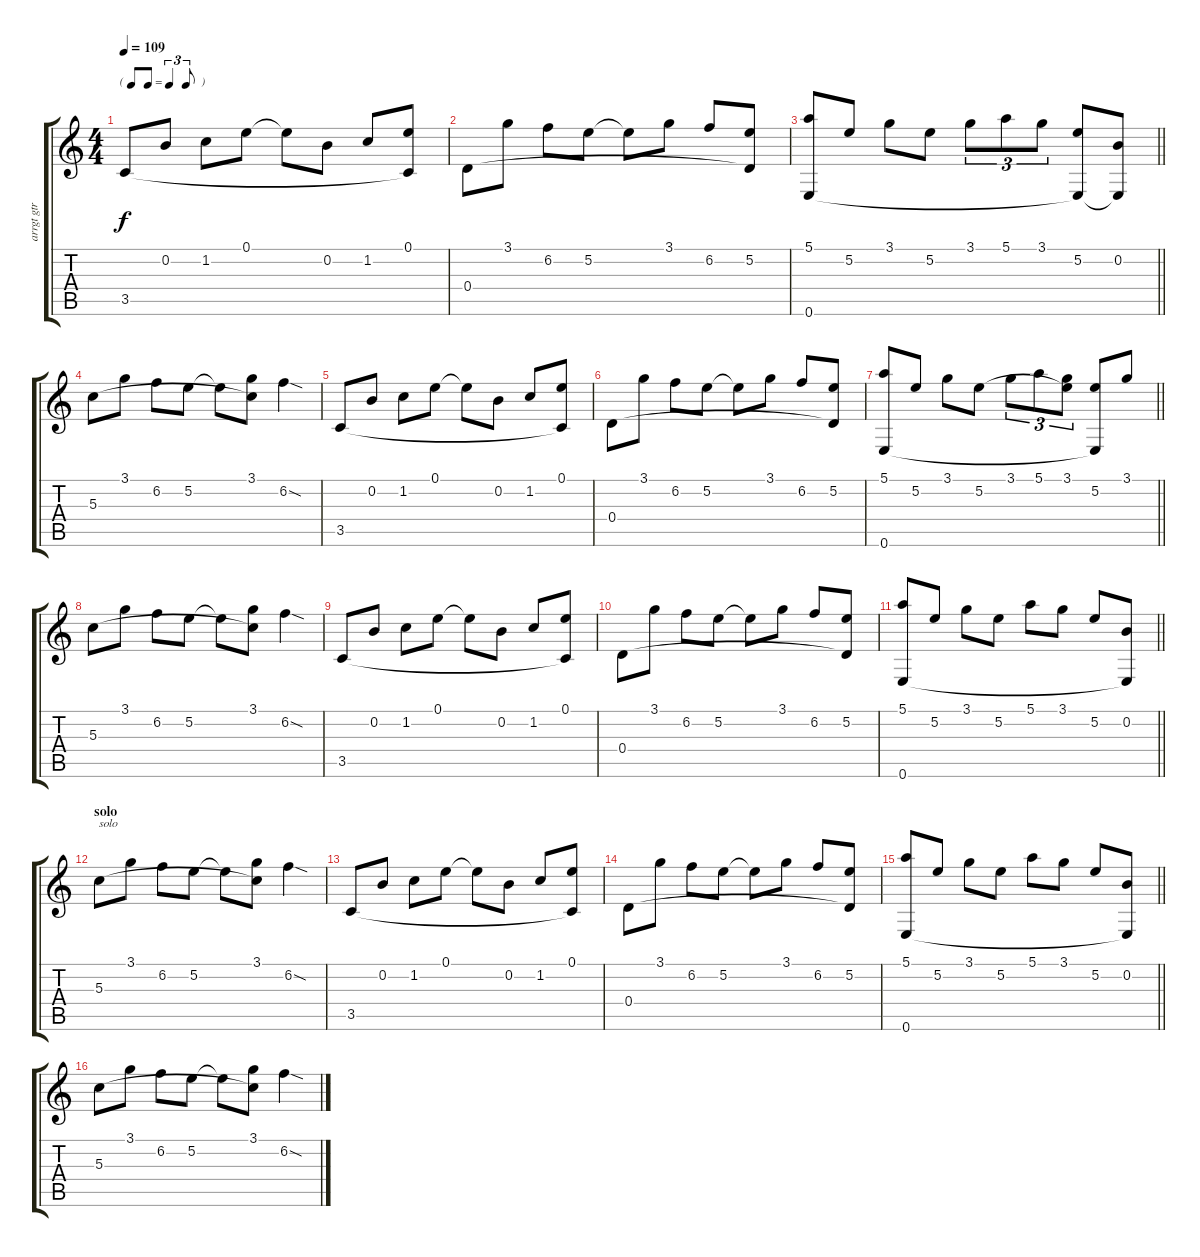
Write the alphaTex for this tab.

\track ("arrgt gtr" "arrgt gtr") {instrument electricguitarclean}
\staff {score tabs}
\tuning (E4 B3 G3 D3 A2 E2) {hide}
\ts (4 4)
\tf triplet8th
\tempo 109
\clef g2
\ks c
3.5.8{dy f} 0.2.8 1.2.8 0.1.8 0.1{t}.8 0.2.8 1.2.8 (0.1 3.5{t}).8 |
0.4.8 3.1.8 6.2.8 5.2.8 5.2{t}.8 3.1.8 6.2.8 (5.2 0.4{t}).8 |
\barLineRight lightlight
(5.1 0.6).8 5.2.8 3.1.8 5.2.8 3.1.8{tu (3 2)} 5.1.8{tu (3 2)} 3.1.8{tu (3 2)} (5.2 0.6{t}).8 (0.2 0.6{t}).8 |
5.3.8 3.1.8 6.2.8 5.2.8 5.2{t}.8 (3.1 5.3{t}).8 6.2{sod}.4 |
3.5.8 0.2.8 1.2.8 0.1.8 0.1{t}.8 0.2.8 1.2.8 (0.1 3.5{t}).8 |
0.4.8 3.1.8 6.2.8 5.2.8 5.2{t}.8 3.1.8 6.2.8 (5.2 0.4{t}).8 |
\barLineRight lightlight
(5.1 0.6).8 5.2.8 3.1.8 5.2.8 3.1.8{tu (3 2)} 5.1.8{tu (3 2)} (3.1 5.2{t}).8{tu (3 2)} (5.2 0.6{t}).8 3.1.8 |
5.3.8 3.1.8 6.2.8 5.2.8 5.2{t}.8 (3.1 5.3{t}).8 6.2{sod}.4 |
3.5.8 0.2.8 1.2.8 0.1.8 0.1{t}.8 0.2.8 1.2.8 (0.1 3.5{t}).8 |
0.4.8 3.1.8 6.2.8 5.2.8 5.2{t}.8 3.1.8 6.2.8 (5.2 0.4{t}).8 |
\barLineRight lightlight
(5.1 0.6).8 5.2.8 3.1.8 5.2.8 5.1.8 3.1.8 5.2.8 (0.2 0.6{t}).8 |
\section ("" "solo")
5.3.8{txt "solo"} 3.1.8 6.2.8 5.2.8 5.2{t}.8 (3.1 5.3{t}).8 6.2{sod}.4 |
3.5.8 0.2.8 1.2.8 0.1.8 0.1{t}.8 0.2.8 1.2.8 (0.1 3.5{t}).8 |
0.4.8 3.1.8 6.2.8 5.2.8 5.2{t}.8 3.1.8 6.2.8 (5.2 0.4{t}).8 |
\barLineRight lightlight
(5.1 0.6).8 5.2.8 3.1.8 5.2.8 5.1.8 3.1.8 5.2.8 (0.2 0.6{t}).8 |
5.3.8 3.1.8 6.2.8 5.2.8 5.2{t}.8 (3.1 5.3{t}).8 6.2{sod}.4
